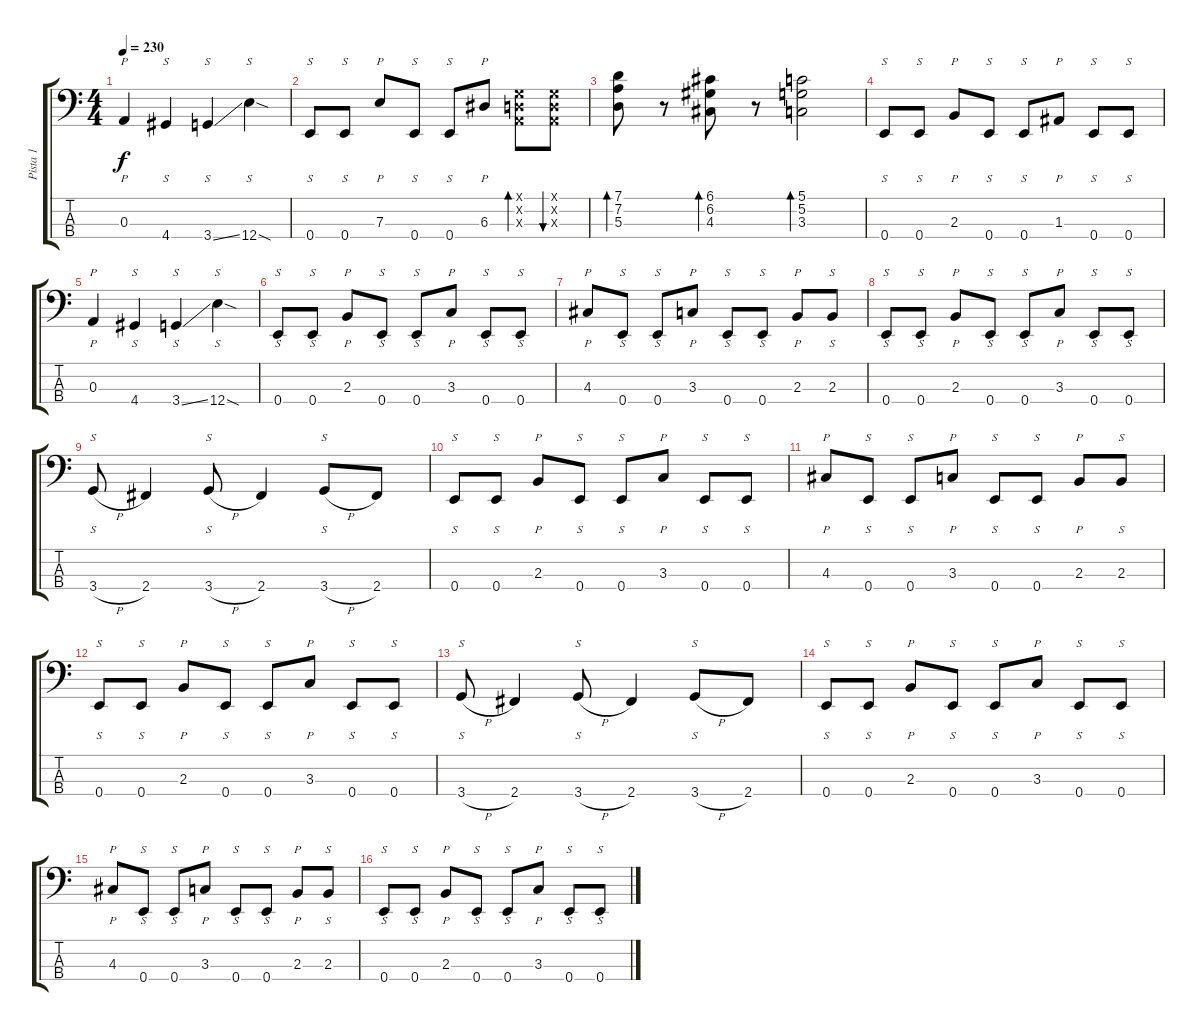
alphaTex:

\track ("Pista 1" "Pista 1") {instrument slapbass1}
\staff {score tabs}
\tuning (G2 D2 A1 E1) {hide}
\ts (4 4)
\tempo 230
\clef f4
\ks c
0.3.4{p dy f} 4.4.4{s} 3.4{ss}.4{s} 12.4{sod}.4{s} |
0.4.8{s} 0.4.8{s} 7.3.8{p} 0.4.8{s} 0.4.8{s} 6.3.8{p} (0.1{x} 0.2{x} 0.3{x}).8{bd 60} (0.1{x} 0.2{x} 0.3{x}).8{bu 60} |
(7.1 7.2 5.3).8{bd 60} r.8 (6.1 6.2 4.3).8{bd 60} r.8 (5.1 5.2 3.3).2{bd 60} |
0.4.8{s} 0.4.8{s} 2.3.8{p} 0.4.8{s} 0.4.8{s} 1.3.8{p} 0.4.8{s} 0.4.8{s} |
0.3.4{p} 4.4.4{s} 3.4{ss}.4{s} 12.4{sod}.4{s} |
0.4.8{s} 0.4.8{s} 2.3.8{p} 0.4.8{s} 0.4.8{s} 3.3.8{p} 0.4.8{s} 0.4.8{s} |
4.3.8{p} 0.4.8{s} 0.4.8{s} 3.3.8{p} 0.4.8{s} 0.4.8{s} 2.3.8{p} 2.3.8{s} |
0.4.8{s} 0.4.8{s} 2.3.8{p} 0.4.8{s} 0.4.8{s} 3.3.8{p} 0.4.8{s} 0.4.8{s} |
3.4{h}.8{s} 2.4.4 3.4{h}.8{s} 2.4.4 3.4{h}.8{s} 2.4.8 |
0.4.8{s} 0.4.8{s} 2.3.8{p} 0.4.8{s} 0.4.8{s} 3.3.8{p} 0.4.8{s} 0.4.8{s} |
4.3.8{p} 0.4.8{s} 0.4.8{s} 3.3.8{p} 0.4.8{s} 0.4.8{s} 2.3.8{p} 2.3.8{s} |
0.4.8{s} 0.4.8{s} 2.3.8{p} 0.4.8{s} 0.4.8{s} 3.3.8{p} 0.4.8{s} 0.4.8{s} |
3.4{h}.8{s} 2.4.4 3.4{h}.8{s} 2.4.4 3.4{h}.8{s} 2.4.8 |
0.4.8{s} 0.4.8{s} 2.3.8{p} 0.4.8{s} 0.4.8{s} 3.3.8{p} 0.4.8{s} 0.4.8{s} |
4.3.8{p} 0.4.8{s} 0.4.8{s} 3.3.8{p} 0.4.8{s} 0.4.8{s} 2.3.8{p} 2.3.8{s} |
0.4.8{s} 0.4.8{s} 2.3.8{p} 0.4.8{s} 0.4.8{s} 3.3.8{p} 0.4.8{s} 0.4.8{s}
